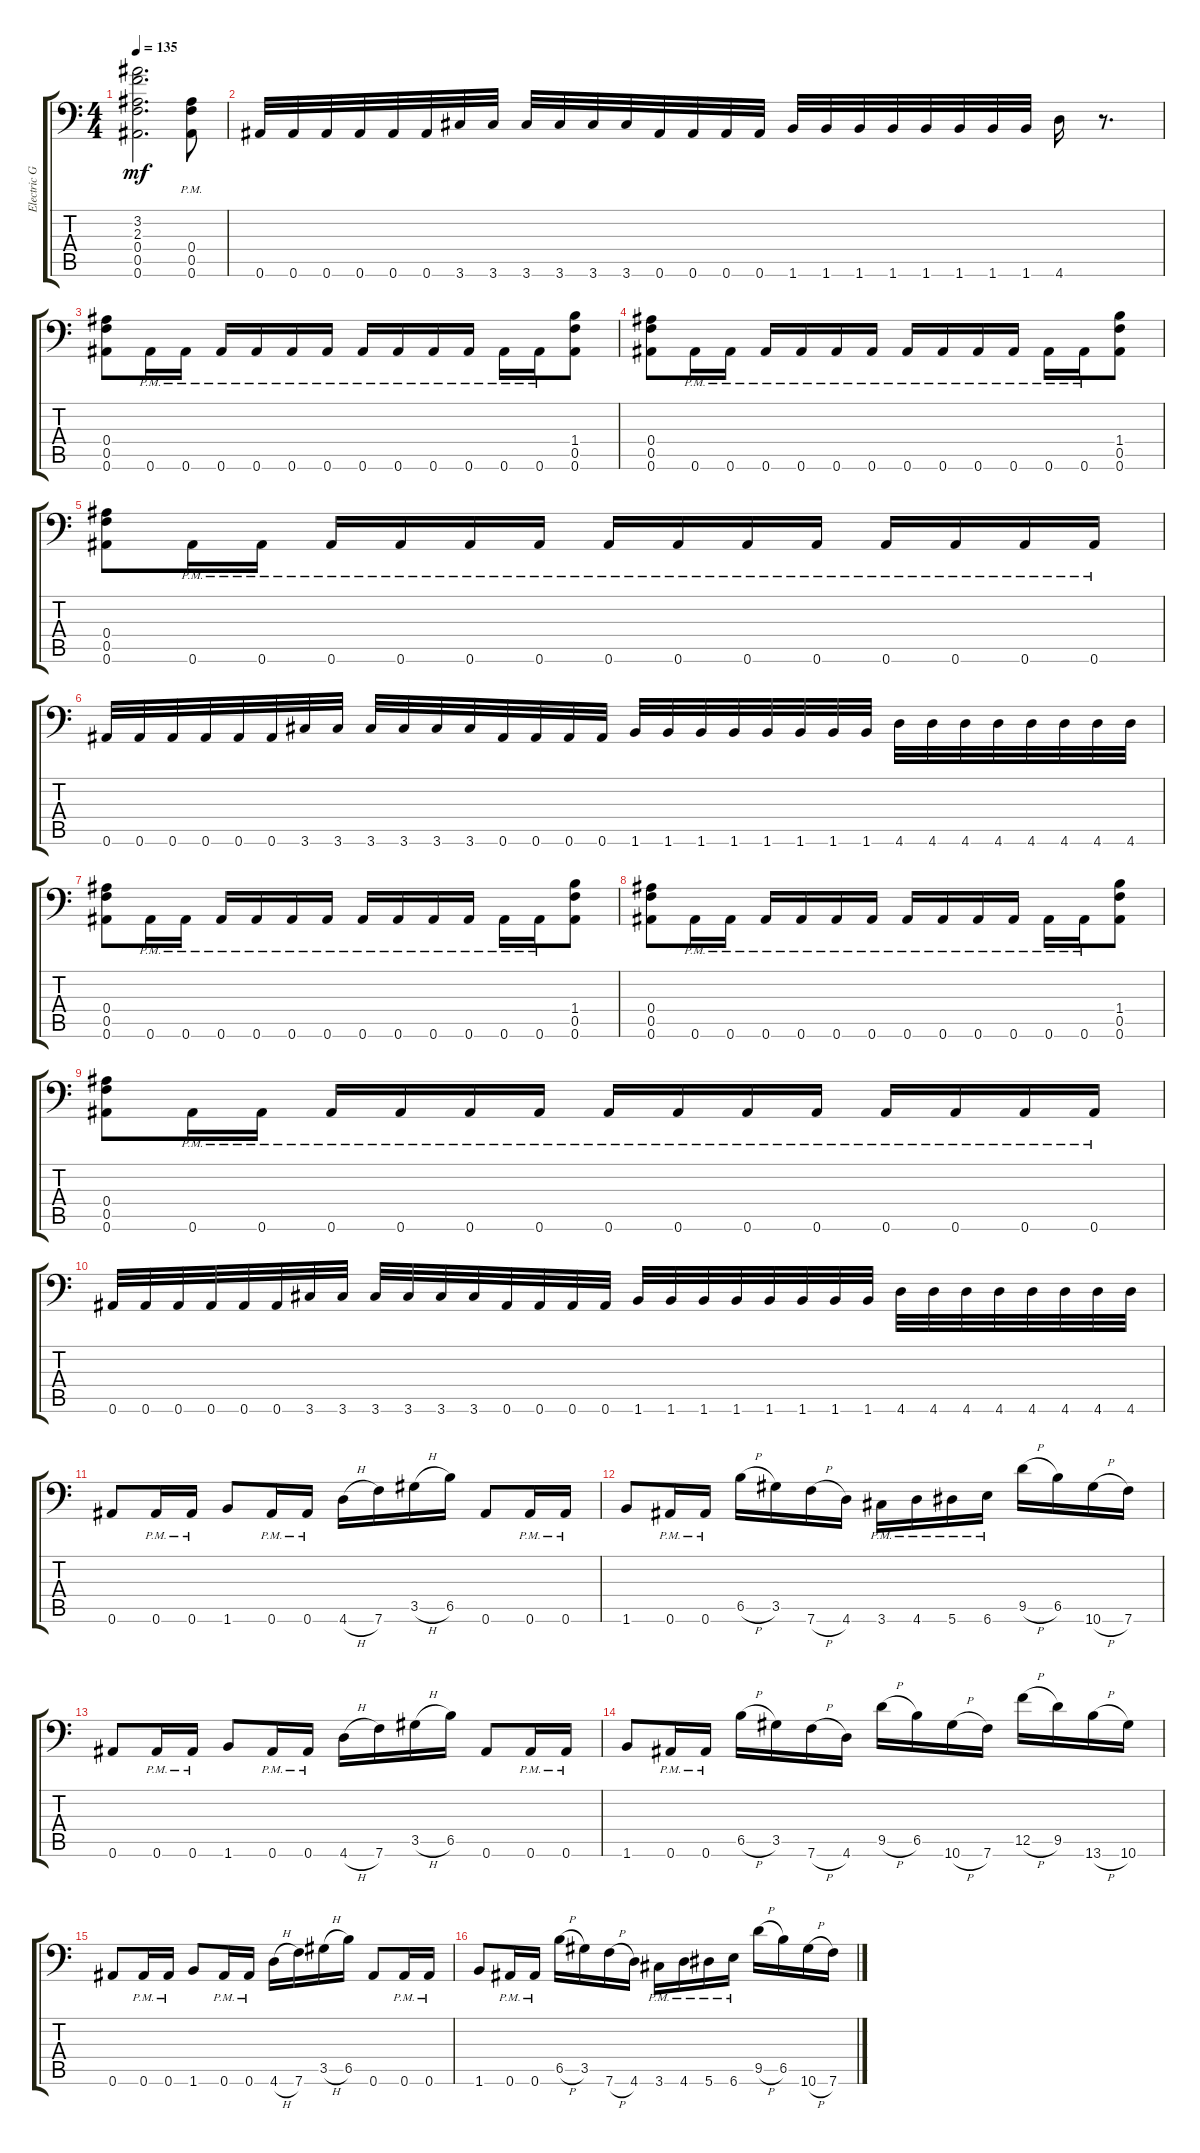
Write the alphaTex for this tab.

\track ("Electric Guitar" "Electric G") {instrument distortionguitar}
\staff {score tabs}
\tuning (C4 G3 Eb3 Bb2 F2 Bb1) {hide}
\ts (4 4)
\tempo 135
\clef f4
\ks c
(3.2 2.3 0.4 0.5 0.6).2{d dy mf} (0.4{pm} 0.5{pm} 0.6{pm}).8 |
0.6.32 0.6.32 0.6.32 0.6.32 0.6.32 0.6.32 3.6.32 3.6.32 3.6.32 3.6.32 3.6.32 3.6.32 0.6.32 0.6.32 0.6.32 0.6.32 1.6.32 1.6.32 1.6.32 1.6.32 1.6.32 1.6.32 1.6.32 1.6.32 4.6.16 r.8{d} |
(0.4 0.5 0.6).8 0.6{pm}.16 0.6{pm}.16 0.6{pm}.16 0.6{pm}.16 0.6{pm}.16 0.6{pm}.16 0.6{pm}.16 0.6{pm}.16 0.6{pm}.16 0.6{pm}.16 0.6{pm}.16 0.6{pm}.16 (1.4 0.5 0.6).8 |
(0.4 0.5 0.6).8 0.6{pm}.16 0.6{pm}.16 0.6{pm}.16 0.6{pm}.16 0.6{pm}.16 0.6{pm}.16 0.6{pm}.16 0.6{pm}.16 0.6{pm}.16 0.6{pm}.16 0.6{pm}.16 0.6{pm}.16 (1.4 0.5 0.6).8 |
(0.4 0.5 0.6).8 0.6{pm}.16 0.6{pm}.16 0.6{pm}.16 0.6{pm}.16 0.6{pm}.16 0.6{pm}.16 0.6{pm}.16 0.6{pm}.16 0.6{pm}.16 0.6{pm}.16 0.6{pm}.16 0.6{pm}.16 0.6{pm}.16 0.6{pm}.16 |
0.6.32 0.6.32 0.6.32 0.6.32 0.6.32 0.6.32 3.6.32 3.6.32 3.6.32 3.6.32 3.6.32 3.6.32 0.6.32 0.6.32 0.6.32 0.6.32 1.6.32 1.6.32 1.6.32 1.6.32 1.6.32 1.6.32 1.6.32 1.6.32 4.6.32 4.6.32 4.6.32 4.6.32 4.6.32 4.6.32 4.6.32 4.6.32 |
(0.4 0.5 0.6).8 0.6{pm}.16 0.6{pm}.16 0.6{pm}.16 0.6{pm}.16 0.6{pm}.16 0.6{pm}.16 0.6{pm}.16 0.6{pm}.16 0.6{pm}.16 0.6{pm}.16 0.6{pm}.16 0.6{pm}.16 (1.4 0.5 0.6).8 |
(0.4 0.5 0.6).8 0.6{pm}.16 0.6{pm}.16 0.6{pm}.16 0.6{pm}.16 0.6{pm}.16 0.6{pm}.16 0.6{pm}.16 0.6{pm}.16 0.6{pm}.16 0.6{pm}.16 0.6{pm}.16 0.6{pm}.16 (1.4 0.5 0.6).8 |
(0.4 0.5 0.6).8 0.6{pm}.16 0.6{pm}.16 0.6{pm}.16 0.6{pm}.16 0.6{pm}.16 0.6{pm}.16 0.6{pm}.16 0.6{pm}.16 0.6{pm}.16 0.6{pm}.16 0.6{pm}.16 0.6{pm}.16 0.6{pm}.16 0.6{pm}.16 |
0.6.32 0.6.32 0.6.32 0.6.32 0.6.32 0.6.32 3.6.32 3.6.32 3.6.32 3.6.32 3.6.32 3.6.32 0.6.32 0.6.32 0.6.32 0.6.32 1.6.32 1.6.32 1.6.32 1.6.32 1.6.32 1.6.32 1.6.32 1.6.32 4.6.32 4.6.32 4.6.32 4.6.32 4.6.32 4.6.32 4.6.32 4.6.32 |
0.6.8 0.6{pm}.16 0.6{pm}.16 1.6.8 0.6{pm}.16 0.6{pm}.16 4.6{h}.16 7.6.16 3.5{h}.16 6.5.16 0.6.8 0.6{pm}.16 0.6{pm}.16 |
1.6.8 0.6{pm}.16 0.6{pm}.16 6.5{h}.16 3.5.16 7.6{h}.16 4.6.16 3.6{pm}.16 4.6{pm}.16 5.6{pm}.16 6.6{pm}.16 9.5{h}.16 6.5.16 10.6{h}.16 7.6.16 |
0.6.8 0.6{pm}.16 0.6{pm}.16 1.6.8 0.6{pm}.16 0.6{pm}.16 4.6{h}.16 7.6.16 3.5{h}.16 6.5.16 0.6.8 0.6{pm}.16 0.6{pm}.16 |
1.6.8 0.6{pm}.16 0.6{pm}.16 6.5{h}.16 3.5.16 7.6{h}.16 4.6.16 9.5{h}.16 6.5.16 10.6{h}.16 7.6.16 12.5{h}.16 9.5.16 13.6{h}.16 10.6.16 |
0.6.8 0.6{pm}.16 0.6{pm}.16 1.6.8 0.6{pm}.16 0.6{pm}.16 4.6{h}.16 7.6.16 3.5{h}.16 6.5.16 0.6.8 0.6{pm}.16 0.6{pm}.16 |
1.6.8 0.6{pm}.16 0.6{pm}.16 6.5{h}.16 3.5.16 7.6{h}.16 4.6.16 3.6{pm}.16 4.6{pm}.16 5.6{pm}.16 6.6{pm}.16 9.5{h}.16 6.5.16 10.6{h}.16 7.6.16
